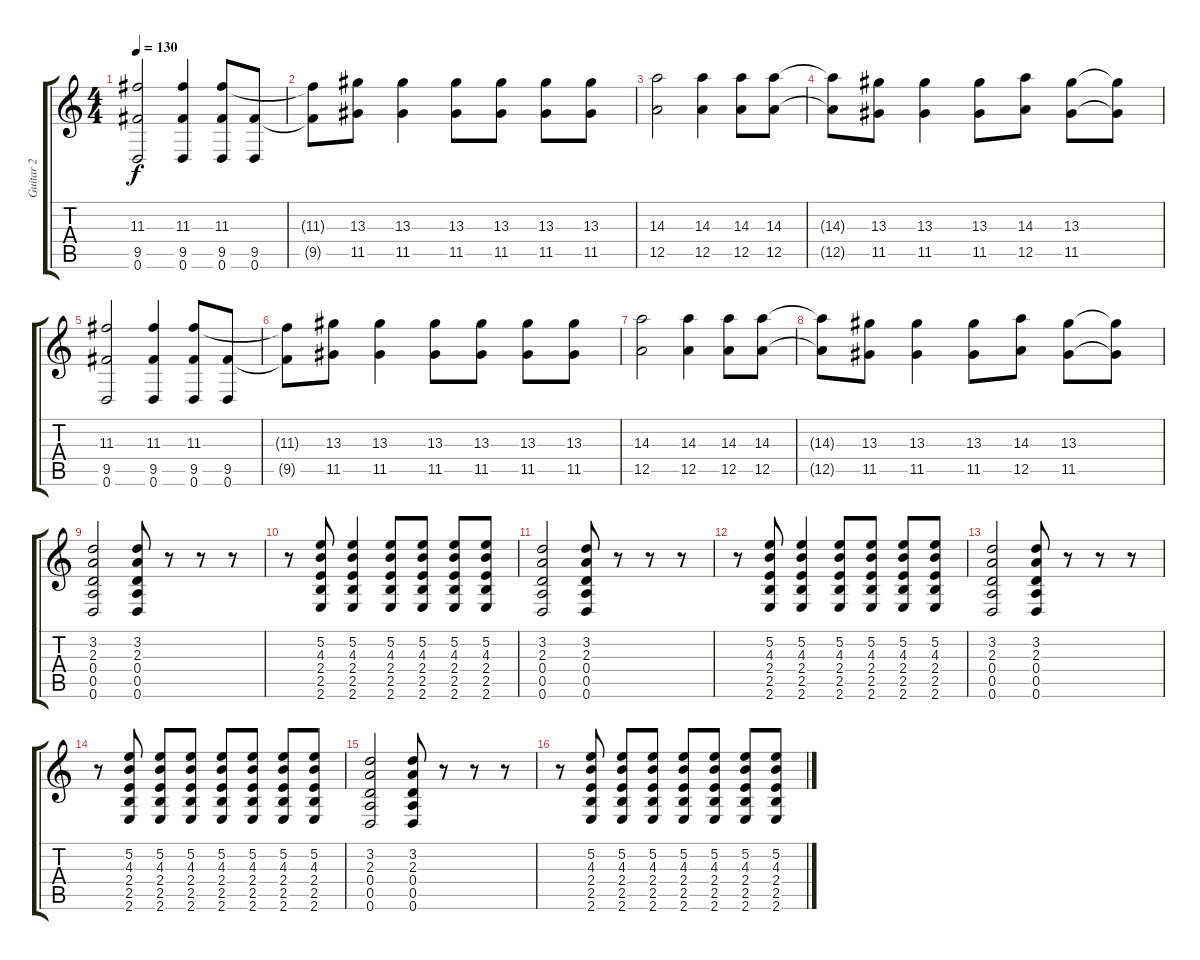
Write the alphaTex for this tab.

\track ("Guitar 2" "Guitar 2") {instrument distortionguitar}
\staff {score tabs}
\tuning (E4 B3 G3 D3 A2 D2) {hide}
\ts (4 4)
\tempo 130
\clef g2
\ks c
(11.3 9.5 0.6).2{dy f instrument distortionguitar} (11.3 9.5 0.6).4 (11.3 9.5 0.6).8 (9.5 0.6).8 |
(11.3{t} 9.5{t}).8 (13.3 11.5).8 (13.3 11.5).4 (13.3 11.5).8 (13.3 11.5).8 (13.3 11.5).8 (13.3 11.5).8 |
(14.3 12.5).2{instrument distortionguitar} (14.3 12.5).4 (14.3 12.5).8 (14.3 12.5).8 |
(14.3{t} 12.5{t}).8 (13.3 11.5).8 (13.3 11.5).4 (13.3 11.5).8 (14.3 12.5).8 (13.3 11.5).8 (13.3{t} 11.5{t}).8 |
(11.3 9.5 0.6).2{instrument distortionguitar} (11.3 9.5 0.6).4 (11.3 9.5 0.6).8 (9.5 0.6).8 |
(11.3{t} 9.5{t}).8 (13.3 11.5).8 (13.3 11.5).4 (13.3 11.5).8 (13.3 11.5).8 (13.3 11.5).8 (13.3 11.5).8 |
(14.3 12.5).2{instrument distortionguitar} (14.3 12.5).4 (14.3 12.5).8 (14.3 12.5).8 |
(14.3{t} 12.5{t}).8 (13.3 11.5).8 (13.3 11.5).4 (13.3 11.5).8 (14.3 12.5).8 (13.3 11.5).8 (13.3{t} 11.5{t}).8 |
(3.2 2.3 0.4 0.5 0.6).2 (3.2 2.3 0.4 0.5 0.6).8 r.8 r.8 r.8 |
r.8 (5.2 4.3 2.4 2.5 2.6).8 (5.2 4.3 2.4 2.5 2.6).4 (5.2 4.3 2.4 2.5 2.6).8 (5.2 4.3 2.4 2.5 2.6).8 (5.2 4.3 2.4 2.5 2.6).8 (5.2 4.3 2.4 2.5 2.6).8 |
(3.2 2.3 0.4 0.5 0.6).2 (3.2 2.3 0.4 0.5 0.6).8 r.8 r.8 r.8 |
r.8 (5.2 4.3 2.4 2.5 2.6).8 (5.2 4.3 2.4 2.5 2.6).4 (5.2 4.3 2.4 2.5 2.6).8 (5.2 4.3 2.4 2.5 2.6).8 (5.2 4.3 2.4 2.5 2.6).8 (5.2 4.3 2.4 2.5 2.6).8 |
(3.2 2.3 0.4 0.5 0.6).2 (3.2 2.3 0.4 0.5 0.6).8 r.8 r.8 r.8 |
r.8 (5.2 4.3 2.4 2.5 2.6).8 (5.2 4.3 2.4 2.5 2.6).8 (5.2 4.3 2.4 2.5 2.6).8 (5.2 4.3 2.4 2.5 2.6).8 (5.2 4.3 2.4 2.5 2.6).8 (5.2 4.3 2.4 2.5 2.6).8 (5.2 4.3 2.4 2.5 2.6).8 |
(3.2 2.3 0.4 0.5 0.6).2 (3.2 2.3 0.4 0.5 0.6).8 r.8 r.8 r.8 |
r.8 (5.2 4.3 2.4 2.5 2.6).8 (5.2 4.3 2.4 2.5 2.6).8 (5.2 4.3 2.4 2.5 2.6).8 (5.2 4.3 2.4 2.5 2.6).8 (5.2 4.3 2.4 2.5 2.6).8 (5.2 4.3 2.4 2.5 2.6).8 (5.2 4.3 2.4 2.5 2.6).8
